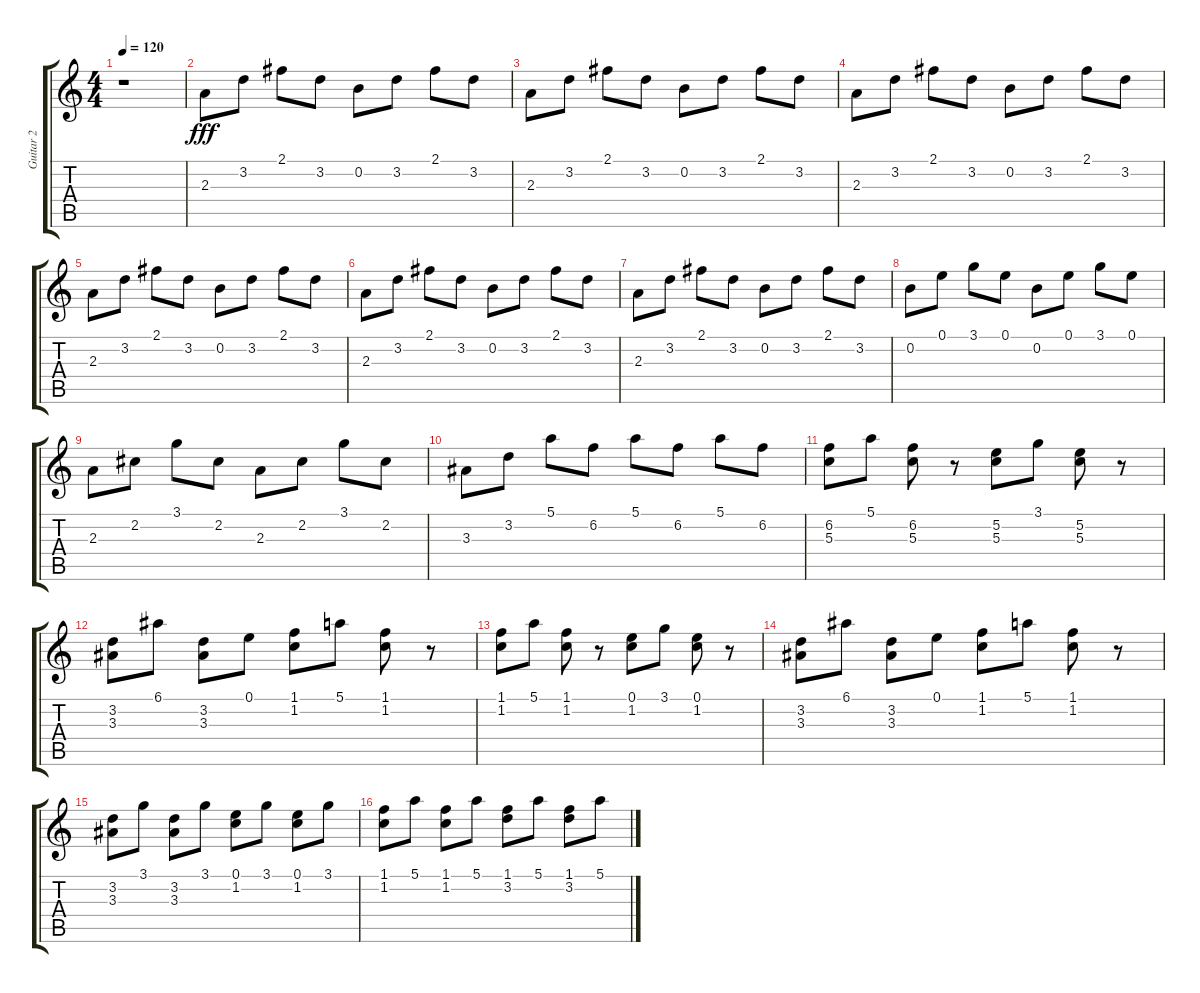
\track ("Guitar 2" "Guitar 2") {instrument acousticguitarsteel}
\staff {score tabs}
\tuning (E4 B3 G3 D3 A2 E2) {hide}
\ts (4 4)
\tempo 120
\clef g2
\ks c
r.1{dy fff} |
2.3.8 3.2.8 2.1.8 3.2.8 0.2.8 3.2.8 2.1.8 3.2.8 |
2.3.8 3.2.8 2.1.8 3.2.8 0.2.8 3.2.8 2.1.8 3.2.8 |
2.3.8 3.2.8 2.1.8 3.2.8 0.2.8 3.2.8 2.1.8 3.2.8 |
2.3.8 3.2.8 2.1.8 3.2.8 0.2.8 3.2.8 2.1.8 3.2.8 |
2.3.8 3.2.8 2.1.8 3.2.8 0.2.8 3.2.8 2.1.8 3.2.8 |
2.3.8 3.2.8 2.1.8 3.2.8 0.2.8 3.2.8 2.1.8 3.2.8 |
0.2.8 0.1.8 3.1.8 0.1.8 0.2.8 0.1.8 3.1.8 0.1.8 |
2.3.8 2.2.8 3.1.8 2.2.8 2.3.8 2.2.8 3.1.8 2.2.8 |
3.3.8 3.2.8 5.1.8 6.2.8 5.1.8 6.2.8 5.1.8 6.2.8 |
(6.2 5.3).8 5.1.8 (6.2 5.3).8 r.8 (5.2 5.3).8 3.1.8 (5.2 5.3).8 r.8 |
(3.2 3.3).8 6.1.8 (3.2 3.3).8 0.1.8 (1.1 1.2).8 5.1.8 (1.1 1.2).8 r.8 |
(1.1 1.2).8 5.1.8 (1.1 1.2).8 r.8 (0.1 1.2).8 3.1.8 (0.1 1.2).8 r.8 |
(3.2 3.3).8 6.1.8 (3.2 3.3).8 0.1.8 (1.1 1.2).8 5.1.8 (1.1 1.2).8 r.8 |
(3.2 3.3).8 3.1.8 (3.2 3.3).8 3.1.8 (0.1 1.2).8 3.1.8 (0.1 1.2).8 3.1.8 |
(1.1 1.2).8 5.1.8 (1.1 1.2).8 5.1.8 (1.1 3.2).8 5.1.8 (1.1 3.2).8 5.1.8
